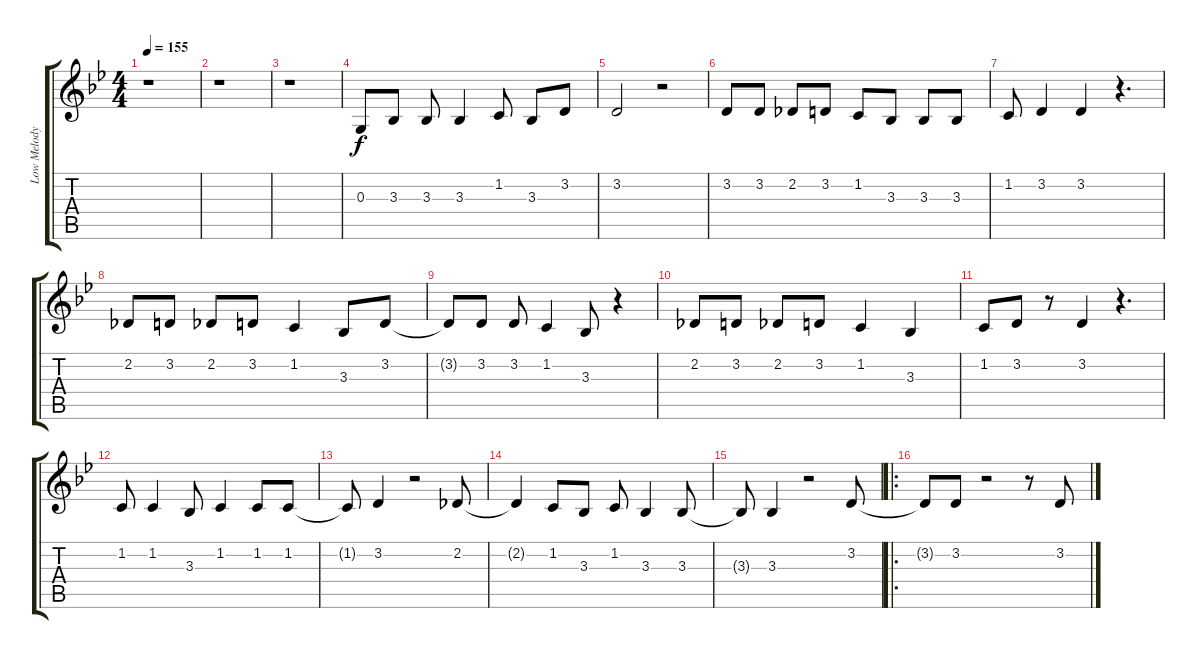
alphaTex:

\track ("Low Melody (2nd)" "Low Melody") {instrument brasssection}
\staff {score tabs}
\tuning (E4 B3 G3 D3 A2 E2) {hide}
\ts (4 4)
\tempo 155
\clef g2
\ks bb
r.1{dy f} |
r.1 |
r.1 |
0.3.8 3.3.8 3.3.8 3.3.4 1.2.8 3.3.8 3.2.8 |
3.2.2 r.2 |
3.2.8 3.2.8 2.2.8 3.2.8 1.2.8 3.3.8 3.3.8 3.3.8 |
1.2.8 3.2.4 3.2.4 r.4{d} |
2.2.8 3.2.8 2.2.8 3.2.8 1.2.4 3.3.8 3.2.8 |
3.2{t}.8 3.2.8 3.2.8 1.2.4 3.3.8 r.4 |
2.2.8 3.2.8 2.2.8 3.2.8 1.2.4 3.3.4 |
1.2.8 3.2.8 r.8 3.2.4 r.4{d} |
1.2.8 1.2.4 3.3.8 1.2.4 1.2.8 1.2.8 |
1.2{t}.8 3.2.4 r.2 2.2.8 |
2.2{t}.4 1.2.8 3.3.8 1.2.8 3.3.4 3.3.8 |
3.3{t}.8 3.3.4 r.2 3.2.8 |
\ro
3.2{t}.8 3.2.8 r.2 r.8 3.2.8
